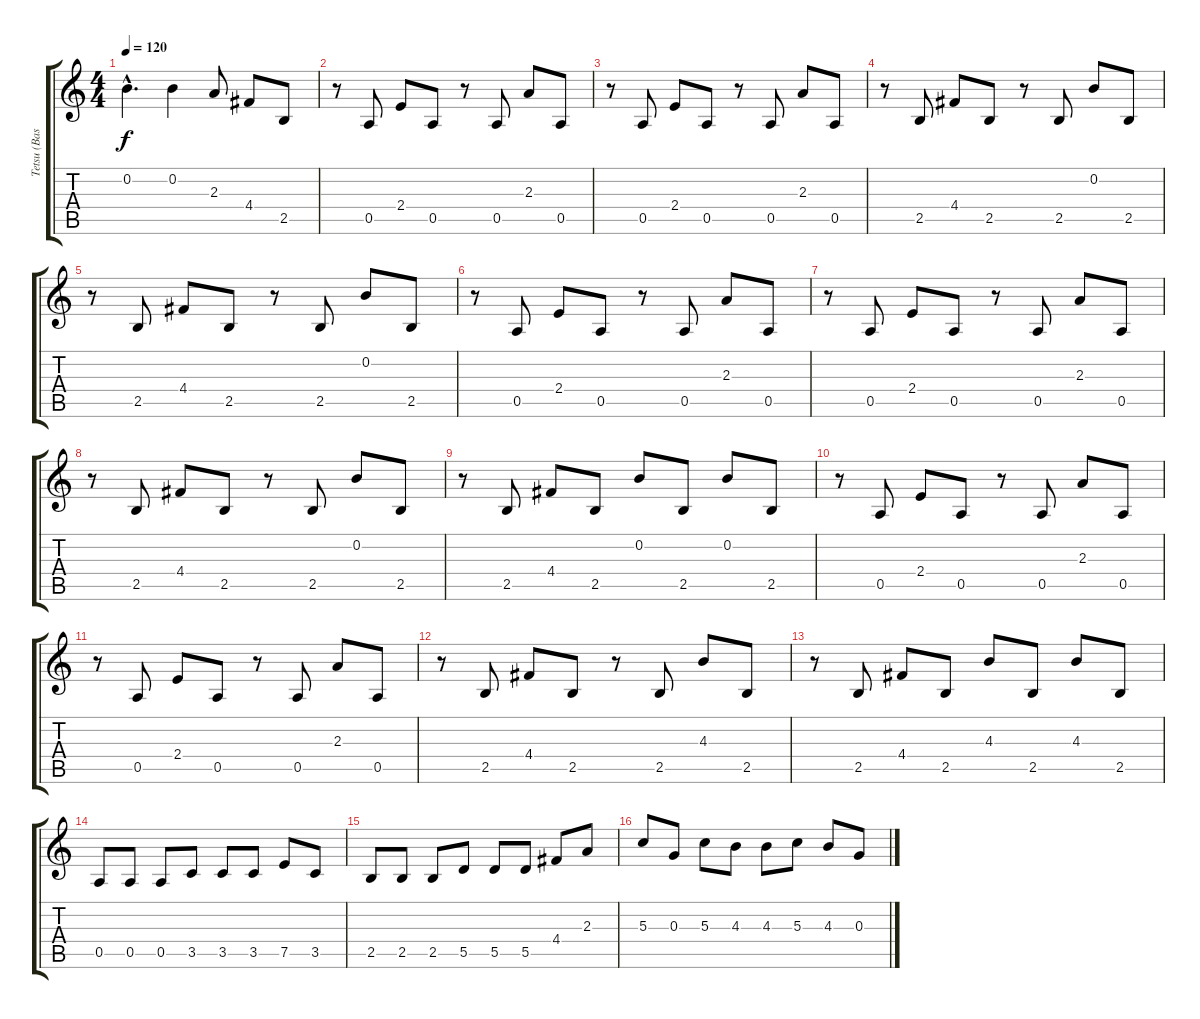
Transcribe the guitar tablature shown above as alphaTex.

\track ("Tetsu (Bass)" "Tetsu (Bas") {instrument electricbasspick}
\staff {score tabs}
\tuning (E4 B3 G3 D3 A2 E2) {hide}
\ts (4 4)
\tempo 120
\clef g2
\ks c
0.2{hac}.4{d dy f} 0.2.4 2.3.8 4.4.8 2.5.8 |
r.8 0.5.8 2.4.8 0.5.8 r.8 0.5.8 2.3.8 0.5.8 |
r.8 0.5.8 2.4.8 0.5.8 r.8 0.5.8 2.3.8 0.5.8 |
r.8 2.5.8 4.4.8 2.5.8 r.8 2.5.8 0.2.8 2.5.8 |
r.8 2.5.8 4.4.8 2.5.8 r.8 2.5.8 0.2.8 2.5.8 |
r.8 0.5.8 2.4.8 0.5.8 r.8 0.5.8 2.3.8 0.5.8 |
r.8 0.5.8 2.4.8 0.5.8 r.8 0.5.8 2.3.8 0.5.8 |
r.8 2.5.8 4.4.8 2.5.8 r.8 2.5.8 0.2.8 2.5.8 |
r.8 2.5.8 4.4.8 2.5.8 0.2.8 2.5.8 0.2.8 2.5.8 |
r.8 0.5.8 2.4.8 0.5.8 r.8 0.5.8 2.3.8 0.5.8 |
r.8 0.5.8 2.4.8 0.5.8 r.8 0.5.8 2.3.8 0.5.8 |
r.8 2.5.8 4.4.8 2.5.8 r.8 2.5.8 4.3.8 2.5.8 |
r.8 2.5.8 4.4.8 2.5.8 4.3.8 2.5.8 4.3.8 2.5.8 |
0.5.8 0.5.8 0.5.8 3.5.8 3.5.8 3.5.8 7.5.8 3.5.8 |
2.5.8 2.5.8 2.5.8 5.5.8 5.5.8 5.5.8 4.4.8 2.3.8 |
5.3.8 0.3.8 5.3.8 4.3.8 4.3.8 5.3.8 4.3.8 0.3.8
